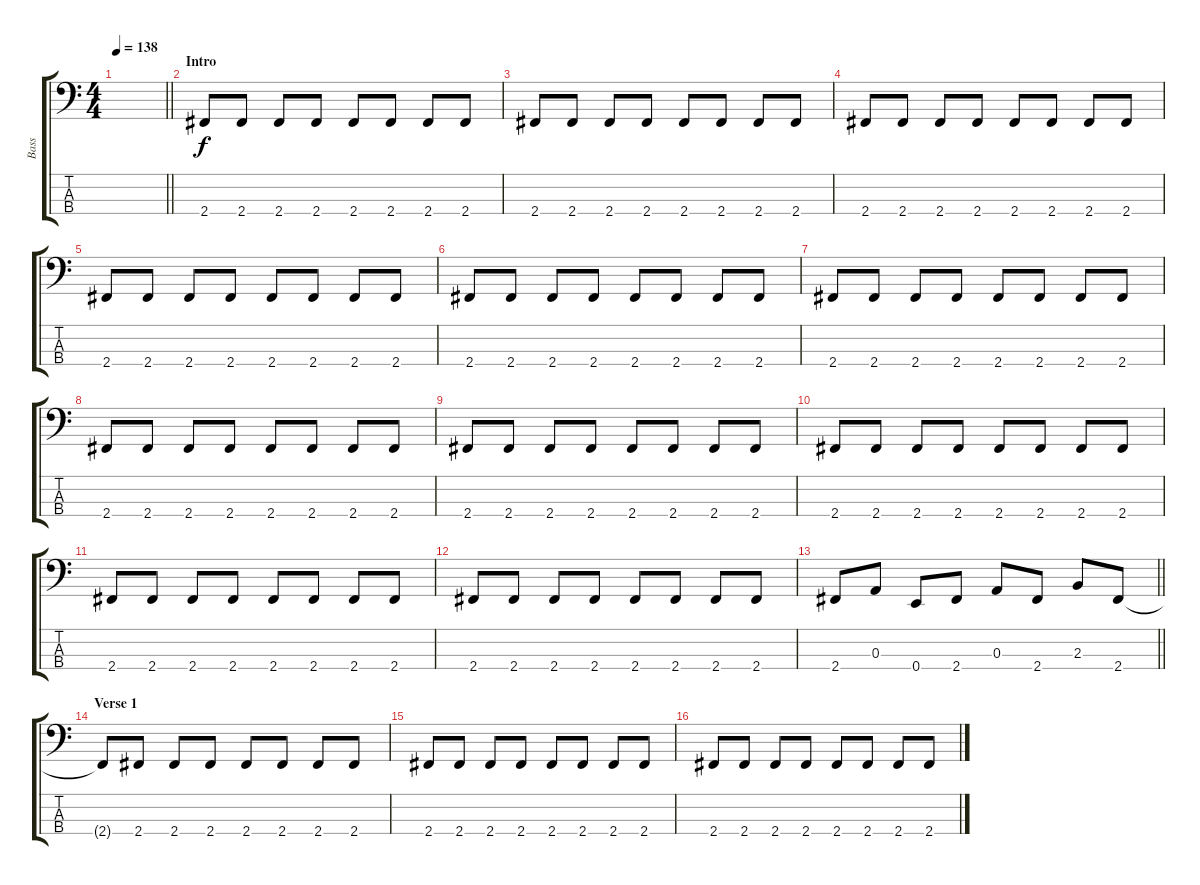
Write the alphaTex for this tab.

\track ("Bass" "Bass") {instrument electricbasspick}
\staff {score tabs}
\tuning (G2 D2 A1 E1) {hide}
\ts (4 4)
\tempo 138
\clef f4
\barLineRight lightlight
\ks c
|
\section ("" "Intro")
2.4.8 2.4.8 2.4.8 2.4.8 2.4.8 2.4.8 2.4.8 2.4.8 |
2.4.8 2.4.8 2.4.8 2.4.8 2.4.8 2.4.8 2.4.8 2.4.8 |
2.4.8 2.4.8 2.4.8 2.4.8 2.4.8 2.4.8 2.4.8 2.4.8 |
2.4.8 2.4.8 2.4.8 2.4.8 2.4.8 2.4.8 2.4.8 2.4.8 |
2.4.8 2.4.8 2.4.8 2.4.8 2.4.8 2.4.8 2.4.8 2.4.8 |
2.4.8 2.4.8 2.4.8 2.4.8 2.4.8 2.4.8 2.4.8 2.4.8 |
2.4.8 2.4.8 2.4.8 2.4.8 2.4.8 2.4.8 2.4.8 2.4.8 |
2.4.8 2.4.8 2.4.8 2.4.8 2.4.8 2.4.8 2.4.8 2.4.8 |
2.4.8 2.4.8 2.4.8 2.4.8 2.4.8 2.4.8 2.4.8 2.4.8 |
2.4.8 2.4.8 2.4.8 2.4.8 2.4.8 2.4.8 2.4.8 2.4.8 |
2.4.8 2.4.8 2.4.8 2.4.8 2.4.8 2.4.8 2.4.8 2.4.8 |
\barLineRight lightlight
2.4.8 0.3.8 0.4.8 2.4.8 0.3.8 2.4.8 2.3.8 2.4.8 |
\section ("" "Verse 1")
2.4{t}.8 2.4.8 2.4.8 2.4.8 2.4.8 2.4.8 2.4.8 2.4.8 |
2.4.8 2.4.8 2.4.8 2.4.8 2.4.8 2.4.8 2.4.8 2.4.8 |
2.4.8 2.4.8 2.4.8 2.4.8 2.4.8 2.4.8 2.4.8 2.4.8
